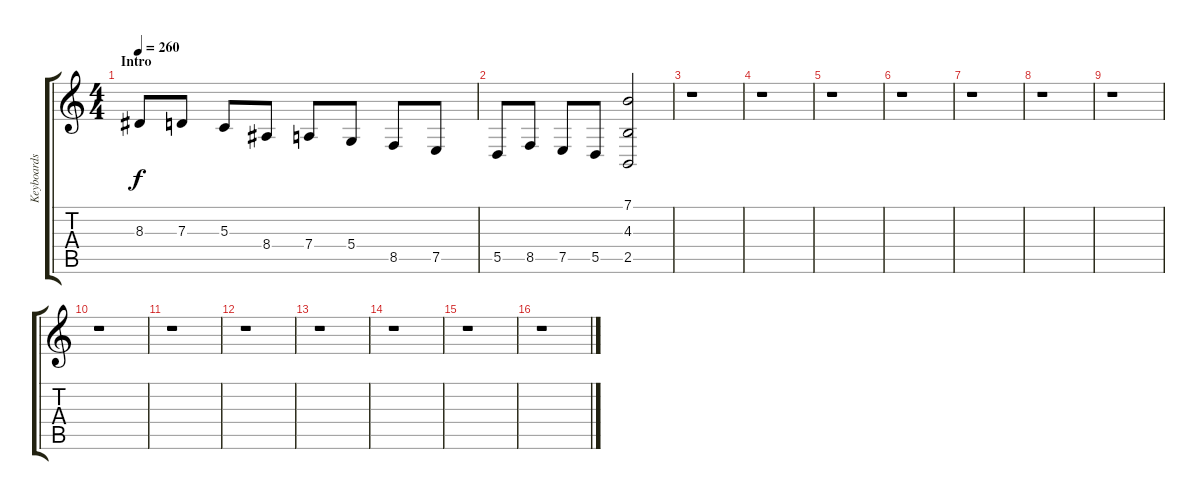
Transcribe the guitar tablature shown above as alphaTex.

\track ("Keyboards" "Keyboards") {instrument harpsichord}
\staff {score tabs}
\tuning (E4 B3 G3 D3 A2 E2) {hide}
\ts (4 4)
\section ("" "Intro")
\tempo 260
\clef g2
\ks c
8.3.8{dy f instrument harpsichord} 7.3.8 5.3.8 8.4.8 7.4.8 5.4.8 8.5.8 7.5.8 |
5.5.8 8.5.8 7.5.8 5.5.8 (7.1 4.3 2.5).2 |
r.1 |
r.1 |
r.1 |
r.1 |
r.1 |
r.1 |
r.1 |
r.1 |
r.1 |
r.1 |
r.1 |
r.1 |
r.1 |
r.1
